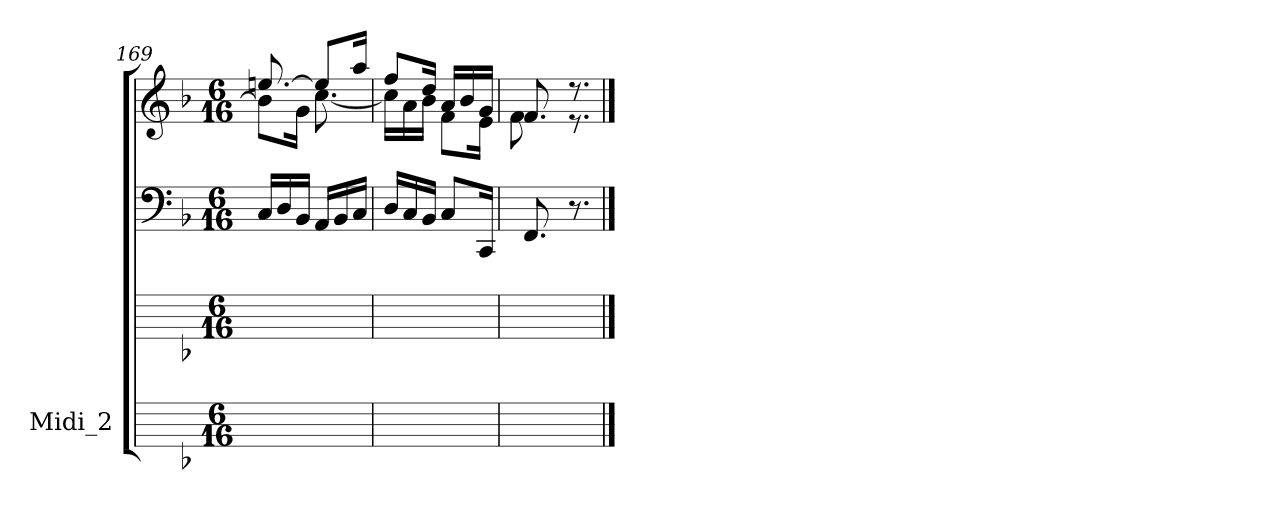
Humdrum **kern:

**kern	**kern	**kern	**kern
*part1	*part1	*part1	*part1
*staff4	*staff3	*staff2	*staff1
*I"Midi_2	*	*	*
*	*	*clefF4	*clefG2
*k[b-]	*k[b-]	*k[b-]	*k[b-]
*F:	*F:	*F:	*F:
*M6/16	*M6/16	*M6/16	*M6/16
=169	=169	=169	=169
*	*	*	*^
4.ryy	4.ryy	16CLL	[8.een/	8b-L]
.	.	16D	.	.
.	.	16BB-JJ	.	16gJ
.	.	16AALL	8ee/L]	[8.cc\
.	.	16BB-	.	.
.	.	16CJJ	16aa/J	.
=170	=170	=170	=170	=170
4.ryy	4.ryy	16DLL	8ffL	16cc\LL]
.	.	16C	.	16a\
.	.	16BB-JJ	16ddJ	16b-\JJ
.	.	8CL	16aLL	8f\L
.	.	.	16b-	.
.	.	16CCJ	16gJJ	16e\J
=171	=171	=171	=171	=171
4.ryy	4.ryy	8.FF	8.f/	8f\
.	.	.	.	16ryy
.	.	8.r	8.r	8.r
*	*	*	*v	*v
==	==	==	==
*-	*-	*-	*-
